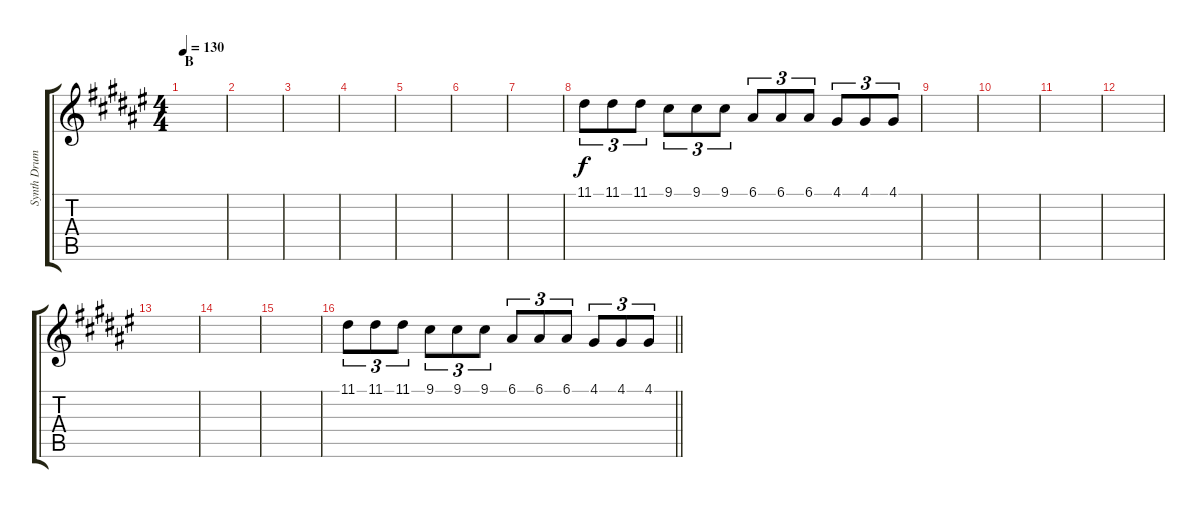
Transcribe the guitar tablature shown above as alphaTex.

\track ("Synth Drum" "Synth Drum") {instrument synthdrum}
\staff {score tabs}
\tuning (E4 B3 G3 D3 A2 E2) {hide}
\ts (4 4)
\section ("" "B")
\tempo 130
\clef g2
\ks d#minor
|
|
|
|
|
|
|
11.1.8{tu (3 2) dy f balance 0} 11.1.8{tu (3 2) balance 16} 11.1.8{tu (3 2) balance 0} 9.1.8{tu (3 2) balance 16} 9.1.8{tu (3 2) balance 0} 9.1.8{tu (3 2) balance 16} 6.1.8{tu (3 2) balance 0} 6.1.8{tu (3 2) balance 16} 6.1.8{tu (3 2) balance 0} 4.1.8{tu (3 2) balance 16} 4.1.8{tu (3 2) balance 0} 4.1.8{tu (3 2) balance 16} |
|
|
|
|
|
|
|
\barLineRight lightlight
11.1.8{tu (3 2) balance 0} 11.1.8{tu (3 2) balance 16} 11.1.8{tu (3 2) balance 0} 9.1.8{tu (3 2) balance 16} 9.1.8{tu (3 2) balance 0} 9.1.8{tu (3 2) balance 16} 6.1.8{tu (3 2) balance 0} 6.1.8{tu (3 2) balance 16} 6.1.8{tu (3 2) balance 0} 4.1.8{tu (3 2) balance 16} 4.1.8{tu (3 2) balance 0} 4.1.8{tu (3 2) balance 16}
